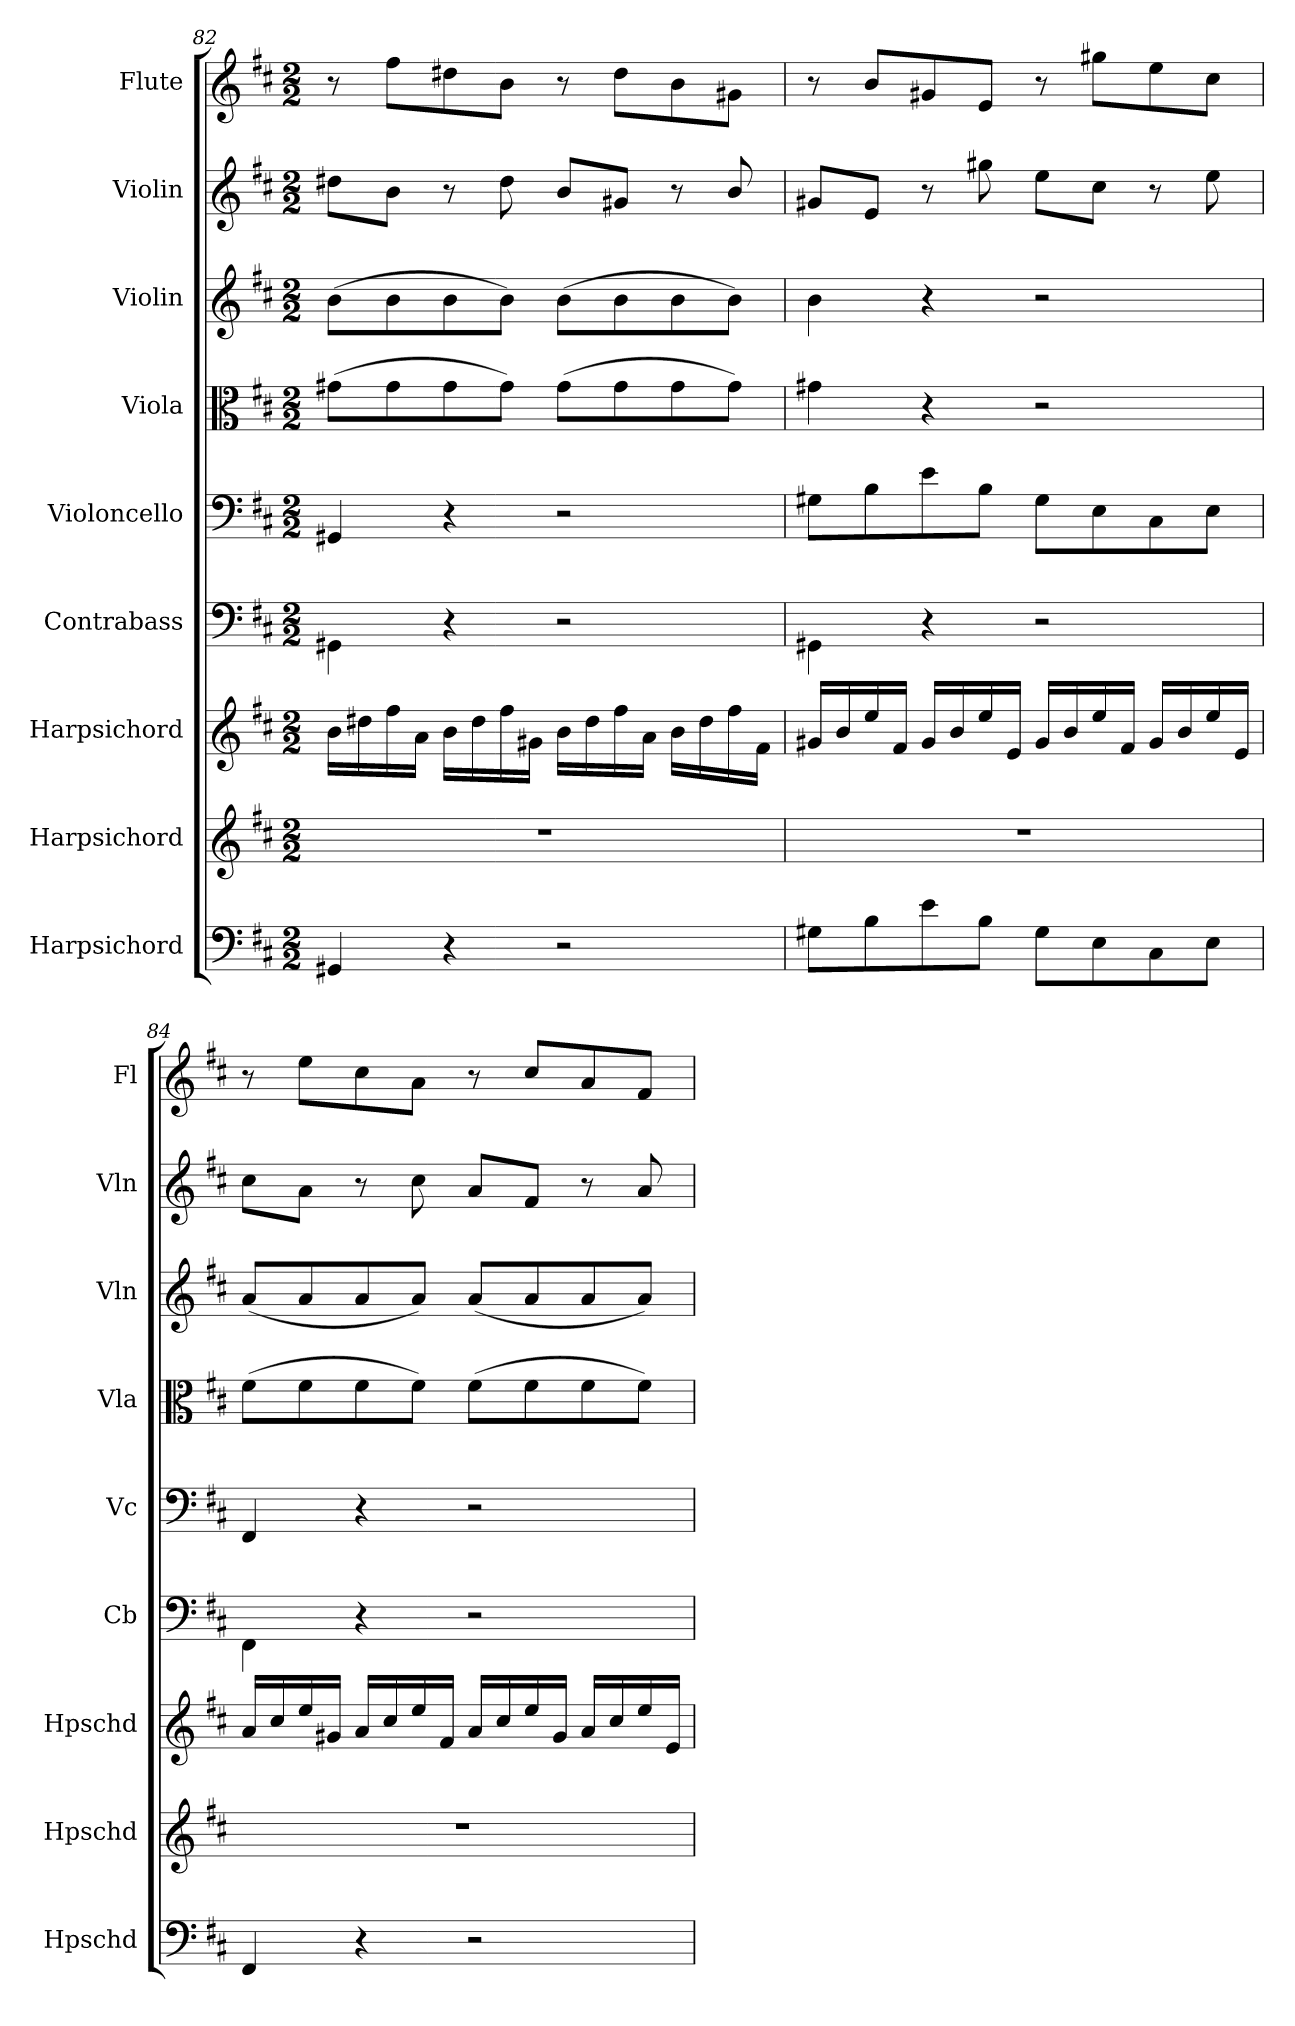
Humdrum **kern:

**kern	**kern	**kern	**kern	**kern	**kern	**kern	**kern	**kern
*part9	*part8	*part7	*part6	*part5	*part4	*part3	*part2	*part1
*staff9	*staff8	*staff7	*staff6	*staff5	*staff4	*staff3	*staff2	*staff1
*I"Harpsichord	*I"Harpsichord	*I"Harpsichord	*I"Contrabass	*I"Violoncello	*I"Viola	*I"Violin	*I"Violin	*I"Flute
*I'Hpschd	*I'Hpschd	*I'Hpschd	*I'Cb	*I'Vc	*I'Vla	*I'Vln	*I'Vln	*I'Fl
*clefF4	*clefG2	*clefG2	*clefF4	*clefF4	*clefC3	*clefG2	*clefG2	*clefG2
*k[f#c#]	*k[f#c#]	*k[f#c#]	*k[f#c#]	*k[f#c#]	*k[f#c#]	*k[f#c#]	*k[f#c#]	*k[f#c#]
*D:	*D:	*D:	*D:	*D:	*D:	*D:	*D:	*D:
*M2/2	*M2/2	*M2/2	*M2/2	*M2/2	*M2/2	*M2/2	*M2/2	*M2/2
=82	=82	=82	=82	=82	=82	=82	=82	=82
4GG#X/	1r	16b\LL	4GG#X\	4GG#X/	(8g#X\L	(8b\L	8dd#X\L	8r
.	.	16dd#X\	.	.	.	.	.	.
.	.	16ff#\	.	.	8g#\	8b\	8b\J	8ff#\L
.	.	16a\JJ	.	.	.	.	.	.
4r	.	16b\LL	4r	4r	8g#\	8b\	8r	8dd#X\
.	.	16dd#\	.	.	.	.	.	.
.	.	16ff#\	.	.	8g#\J)	8b\J)	8dd#\	8b\J
.	.	16g#X\JJ	.	.	.	.	.	.
2r	.	16b\LL	2r	2r	(8g#\L	(8b\L	8b/L	8r
.	.	16dd#\	.	.	.	.	.	.
.	.	16ff#\	.	.	8g#\	8b\	8g#X/J	8dd#\L
.	.	16a\JJ	.	.	.	.	.	.
.	.	16b\LL	.	.	8g#\	8b\	8r	8b\
.	.	16dd#\	.	.	.	.	.	.
.	.	16ff#\	.	.	8g#\J)	8b\J)	8b/	8g#X\J
.	.	16f#\JJ	.	.	.	.	.	.
=83	=83	=83	=83	=83	=83	=83	=83	=83
8G#X\L	1r	16g#X/LL	4GG#X\	8G#X\L	4g#X\	4b\	8g#X/L	8r
.	.	16b/	.	.	.	.	.	.
8B\	.	16ee/	.	8B\	.	.	8e/J	8b/L
.	.	16f#/JJ	.	.	.	.	.	.
8e\	.	16g#/LL	4r	8e\	4r	4r	8r	8g#X/
.	.	16b/	.	.	.	.	.	.
8B\J	.	16ee/	.	8B\J	.	.	8gg#X\	8e/J
.	.	16e/JJ	.	.	.	.	.	.
8G#\L	.	16g#/LL	2r	8G#\L	2r	2r	8ee\L	8r
.	.	16b/	.	.	.	.	.	.
8E\	.	16ee/	.	8E\	.	.	8cc#\J	8gg#X\L
.	.	16f#/JJ	.	.	.	.	.	.
8C#\	.	16g#/LL	.	8C#\	.	.	8r	8ee\
.	.	16b/	.	.	.	.	.	.
8E\J	.	16ee/	.	8E\J	.	.	8ee\	8cc#\J
.	.	16e/JJ	.	.	.	.	.	.
=84	=84	=84	=84	=84	=84	=84	=84	=84
4FF#/	1r	16a/LL	4FF#\	4FF#/	(8f#\L	(8a/L	8cc#\L	8r
.	.	16cc#/	.	.	.	.	.	.
.	.	16ee/	.	.	8f#\	8a/	8a\J	8ee\L
.	.	16g#X/JJ	.	.	.	.	.	.
4r	.	16a/LL	4r	4r	8f#\	8a/	8r	8cc#\
.	.	16cc#/	.	.	.	.	.	.
.	.	16ee/	.	.	8f#\J)	8a/J)	8cc#\	8a\J
.	.	16f#/JJ	.	.	.	.	.	.
2r	.	16a/LL	2r	2r	(8f#\L	(8a/L	8a/L	8r
.	.	16cc#/	.	.	.	.	.	.
.	.	16ee/	.	.	8f#\	8a/	8f#/J	8cc#/L
.	.	16g#/JJ	.	.	.	.	.	.
.	.	16a/LL	.	.	8f#\	8a/	8r	8a/
.	.	16cc#/	.	.	.	.	.	.
.	.	16ee/	.	.	8f#\J)	8a/J)	8a/	8f#/J
.	.	16e/JJ	.	.	.	.	.	.
=	=	=	=	=	=	=	=	=
*-	*-	*-	*-	*-	*-	*-	*-	*-
